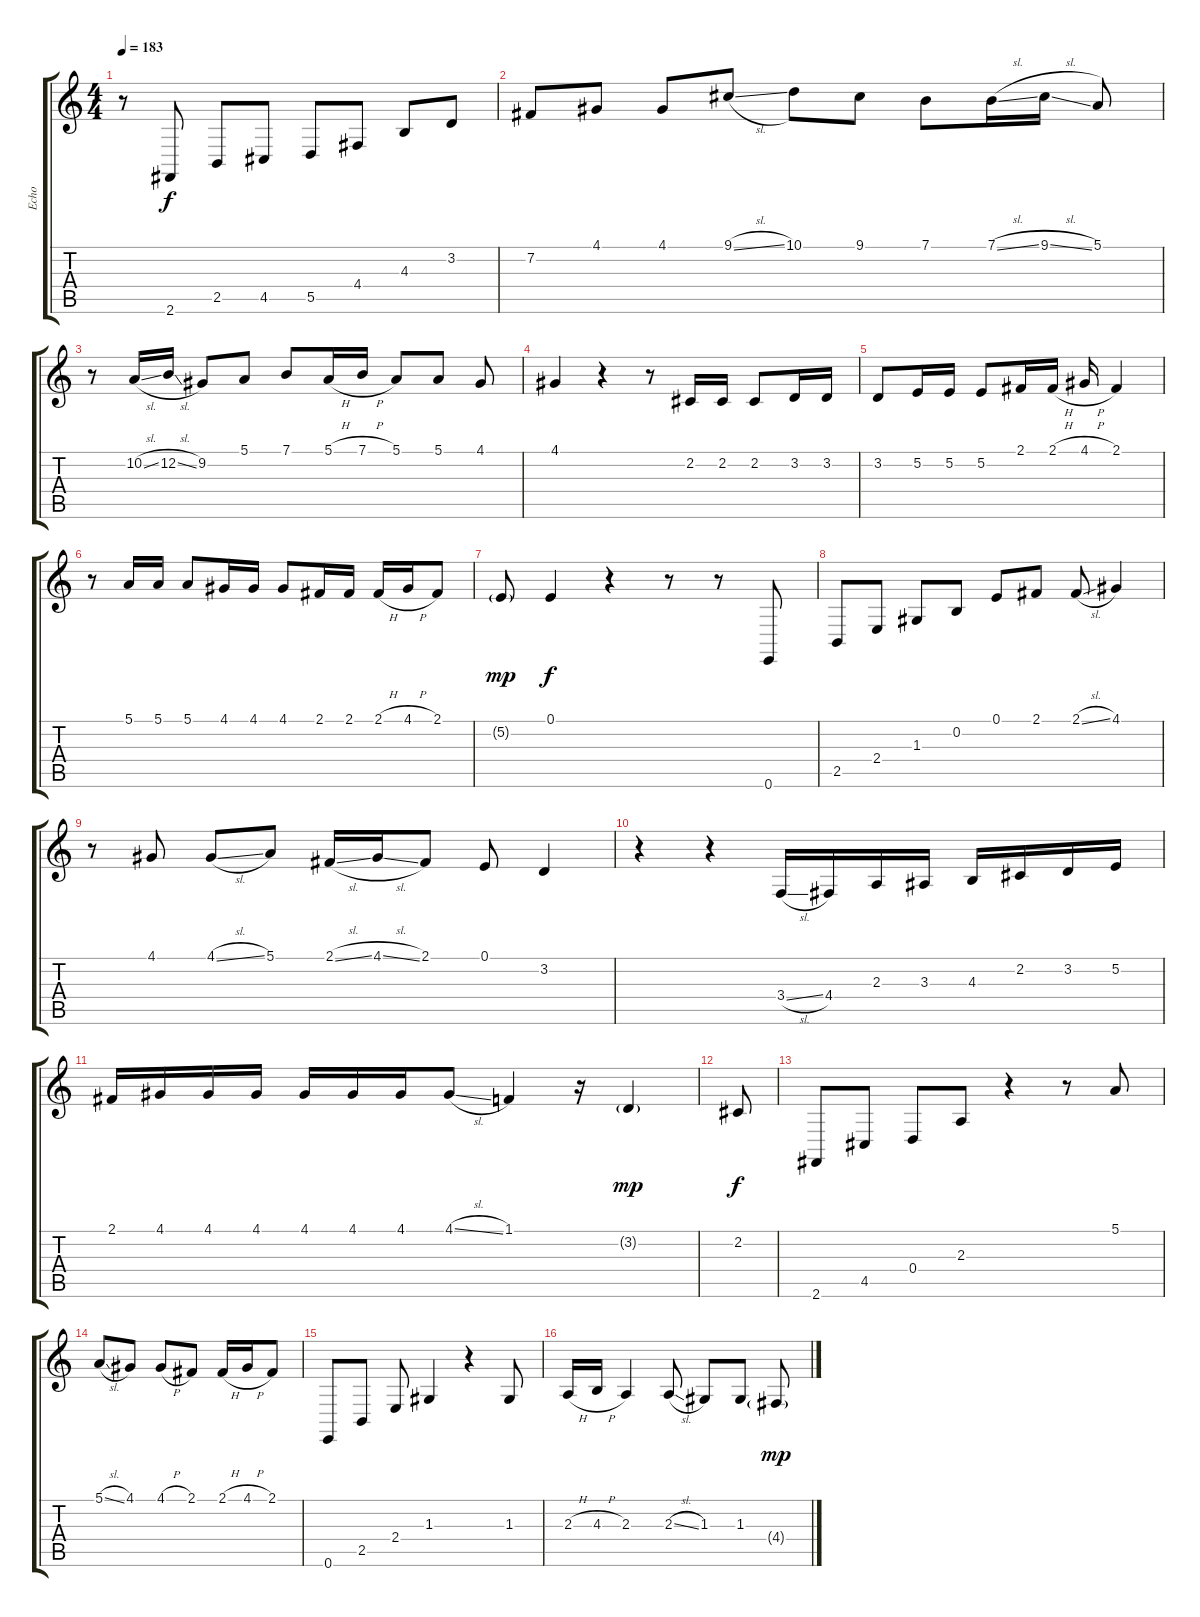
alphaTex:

\track ("Echo" "Echo") {instrument fx4atmosphere}
\staff {score tabs}
\tuning (E4 B3 G3 D3 A2 E2) {hide}
\ts (4 4)
\tempo 183
\clef g2
\ks c
r.8{dy f} 2.6.8 2.5.8 4.5.8 5.5.8 4.4.8 4.3.8 3.2.8 |
7.2.8 4.1.8 4.1.8 9.1{sl}.8 10.1.8 9.1.8 7.1.8 7.1{sl}.16 9.1{sl}.16 5.1.8 |
r.8 10.2{sl}.16 12.2{sl}.16 9.2.8 5.1.8 7.1.8 5.1{h}.16 7.1{h}.16 5.1.8 5.1.8 4.1.8 |
4.1.4 r.4 r.8 2.2.16 2.2.16 2.2.8 3.2.16 3.2.16 |
3.2.8 5.2.16 5.2.16 5.2.8 2.1.16 2.1{h}.16 4.1{h}.16 2.1.4 |
r.8 5.1.16 5.1.16 5.1.8 4.1.16 4.1.16 4.1.8 2.1.16 2.1.16 2.1{h}.16 4.1{h}.16 2.1.8 |
5.2{g}.8{dy mp} 0.1.4{dy f} r.4 r.8 r.8 0.6.8 |
2.5.8 2.4.8 1.3.8 0.2.8 0.1.8 2.1.8 2.1{sl}.8 4.1.4 |
r.8 4.1.8 4.1{sl}.8 5.1.8 2.1{sl}.16 4.1{sl}.16 2.1.8 0.1.8 3.2.4 |
r.4 r.4 3.4{sl}.16 4.4.16 2.3.16 3.3.16 4.3.16 2.2.16 3.2.16 5.2.16 |
2.1.16 4.1.16 4.1.16 4.1.16 4.1.16 4.1.16 4.1.16 4.1{sl}.8 1.1.4 r.16 3.2{g}.4{dy mp} |
2.2.8{dy f} |
2.6.8 4.5.8 0.4.8 2.3.8 r.4 r.8 5.1.8 |
5.1{sl}.8 4.1.8 4.1{h}.8 2.1.8 2.1{h}.16 4.1{h}.16 2.1.8 |
0.6.8 2.5.8 2.4.8 1.3.4 r.4 1.3.8 |
2.3{h}.16 4.3{h}.16 2.3.4 2.3{sl}.8 1.3.8 1.3.8 4.4{g}.8{dy mp}
